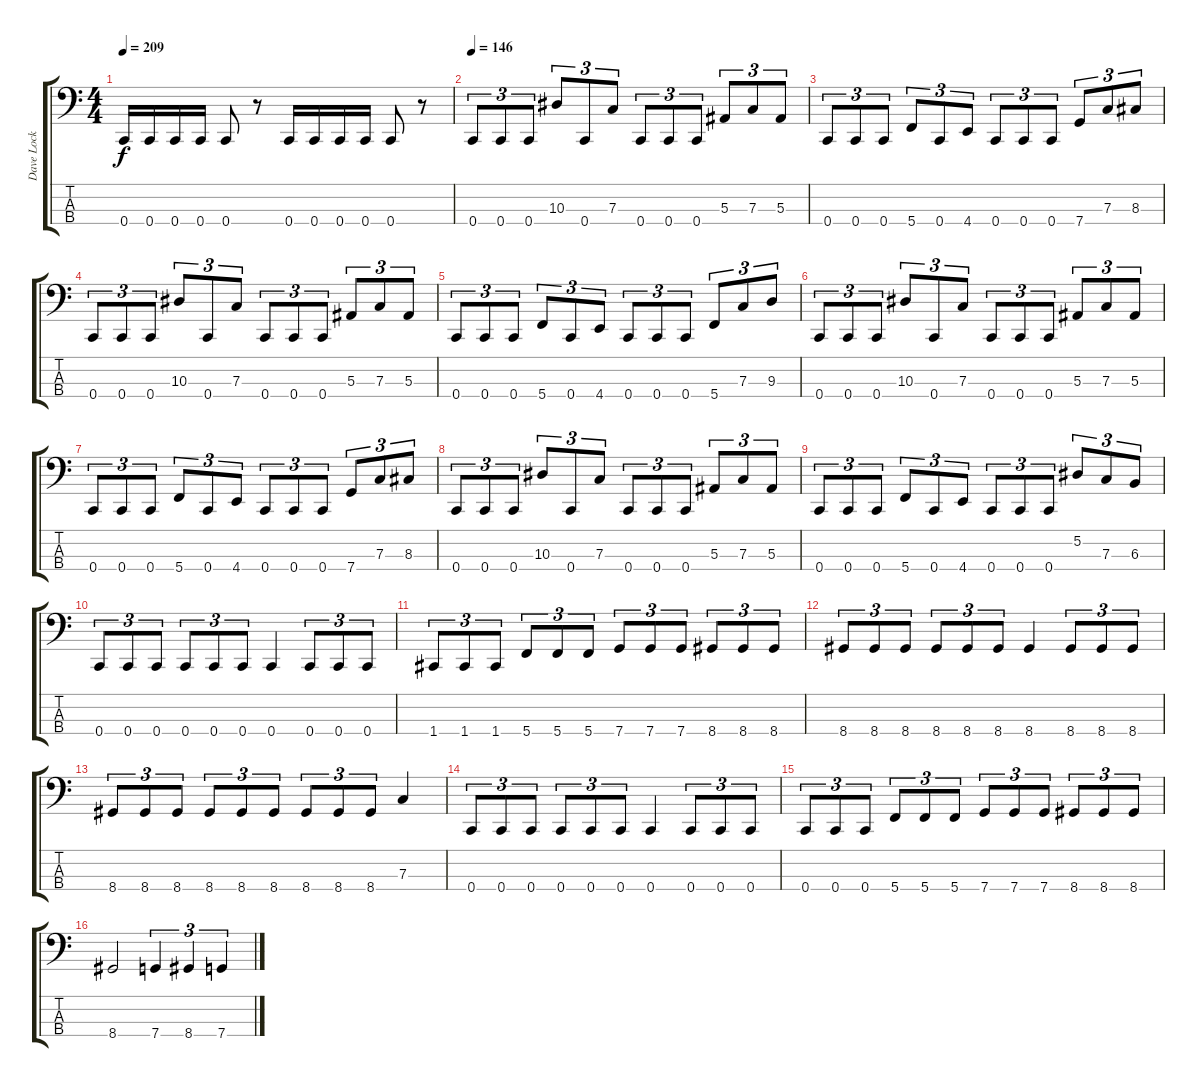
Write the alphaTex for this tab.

\track ("Dave Lock (Bass)" "Dave Lock ") {instrument electricbasspick}
\staff {score tabs}
\tuning (Eb2 Bb1 F1 C1) {hide}
\ts (4 4)
\tempo 209
\clef f4
\ks c
0.4.16{dy f} 0.4.16 0.4.16 0.4.16 0.4.8 r.8 0.4.16 0.4.16 0.4.16 0.4.16 0.4.8 r.8 |
\tempo 146
0.4.8{tu (3 2)} 0.4.8{tu (3 2)} 0.4.8{tu (3 2)} 10.3.8{tu (3 2)} 0.4.8{tu (3 2)} 7.3.8{tu (3 2)} 0.4.8{tu (3 2)} 0.4.8{tu (3 2)} 0.4.8{tu (3 2)} 5.3.8{tu (3 2)} 7.3.8{tu (3 2)} 5.3.8{tu (3 2)} |
0.4.8{tu (3 2)} 0.4.8{tu (3 2)} 0.4.8{tu (3 2)} 5.4.8{tu (3 2)} 0.4.8{tu (3 2)} 4.4.8{tu (3 2)} 0.4.8{tu (3 2)} 0.4.8{tu (3 2)} 0.4.8{tu (3 2)} 7.4.8{tu (3 2)} 7.3.8{tu (3 2)} 8.3.8{tu (3 2)} |
0.4.8{tu (3 2)} 0.4.8{tu (3 2)} 0.4.8{tu (3 2)} 10.3.8{tu (3 2)} 0.4.8{tu (3 2)} 7.3.8{tu (3 2)} 0.4.8{tu (3 2)} 0.4.8{tu (3 2)} 0.4.8{tu (3 2)} 5.3.8{tu (3 2)} 7.3.8{tu (3 2)} 5.3.8{tu (3 2)} |
0.4.8{tu (3 2)} 0.4.8{tu (3 2)} 0.4.8{tu (3 2)} 5.4.8{tu (3 2)} 0.4.8{tu (3 2)} 4.4.8{tu (3 2)} 0.4.8{tu (3 2)} 0.4.8{tu (3 2)} 0.4.8{tu (3 2)} 5.4.8{tu (3 2)} 7.3.8{tu (3 2)} 9.3.8{tu (3 2)} |
0.4.8{tu (3 2)} 0.4.8{tu (3 2)} 0.4.8{tu (3 2)} 10.3.8{tu (3 2)} 0.4.8{tu (3 2)} 7.3.8{tu (3 2)} 0.4.8{tu (3 2)} 0.4.8{tu (3 2)} 0.4.8{tu (3 2)} 5.3.8{tu (3 2)} 7.3.8{tu (3 2)} 5.3.8{tu (3 2)} |
0.4.8{tu (3 2)} 0.4.8{tu (3 2)} 0.4.8{tu (3 2)} 5.4.8{tu (3 2)} 0.4.8{tu (3 2)} 4.4.8{tu (3 2)} 0.4.8{tu (3 2)} 0.4.8{tu (3 2)} 0.4.8{tu (3 2)} 7.4.8{tu (3 2)} 7.3.8{tu (3 2)} 8.3.8{tu (3 2)} |
0.4.8{tu (3 2)} 0.4.8{tu (3 2)} 0.4.8{tu (3 2)} 10.3.8{tu (3 2)} 0.4.8{tu (3 2)} 7.3.8{tu (3 2)} 0.4.8{tu (3 2)} 0.4.8{tu (3 2)} 0.4.8{tu (3 2)} 5.3.8{tu (3 2)} 7.3.8{tu (3 2)} 5.3.8{tu (3 2)} |
0.4.8{tu (3 2)} 0.4.8{tu (3 2)} 0.4.8{tu (3 2)} 5.4.8{tu (3 2)} 0.4.8{tu (3 2)} 4.4.8{tu (3 2)} 0.4.8{tu (3 2)} 0.4.8{tu (3 2)} 0.4.8{tu (3 2)} 5.2.8{tu (3 2)} 7.3.8{tu (3 2)} 6.3.8{tu (3 2)} |
0.4.8{tu (3 2)} 0.4.8{tu (3 2)} 0.4.8{tu (3 2)} 0.4.8{tu (3 2)} 0.4.8{tu (3 2)} 0.4.8{tu (3 2)} 0.4.4 0.4.8{tu (3 2)} 0.4.8{tu (3 2)} 0.4.8{tu (3 2)} |
1.4.8{tu (3 2)} 1.4.8{tu (3 2)} 1.4.8{tu (3 2)} 5.4.8{tu (3 2)} 5.4.8{tu (3 2)} 5.4.8{tu (3 2)} 7.4.8{tu (3 2)} 7.4.8{tu (3 2)} 7.4.8{tu (3 2)} 8.4.8{tu (3 2)} 8.4.8{tu (3 2)} 8.4.8{tu (3 2)} |
8.4.8{tu (3 2)} 8.4.8{tu (3 2)} 8.4.8{tu (3 2)} 8.4.8{tu (3 2)} 8.4.8{tu (3 2)} 8.4.8{tu (3 2)} 8.4.4 8.4.8{tu (3 2)} 8.4.8{tu (3 2)} 8.4.8{tu (3 2)} |
8.4.8{tu (3 2)} 8.4.8{tu (3 2)} 8.4.8{tu (3 2)} 8.4.8{tu (3 2)} 8.4.8{tu (3 2)} 8.4.8{tu (3 2)} 8.4.8{tu (3 2)} 8.4.8{tu (3 2)} 8.4.8{tu (3 2)} 7.3.4 |
0.4.8{tu (3 2)} 0.4.8{tu (3 2)} 0.4.8{tu (3 2)} 0.4.8{tu (3 2)} 0.4.8{tu (3 2)} 0.4.8{tu (3 2)} 0.4.4 0.4.8{tu (3 2)} 0.4.8{tu (3 2)} 0.4.8{tu (3 2)} |
0.4.8{tu (3 2)} 0.4.8{tu (3 2)} 0.4.8{tu (3 2)} 5.4.8{tu (3 2)} 5.4.8{tu (3 2)} 5.4.8{tu (3 2)} 7.4.8{tu (3 2)} 7.4.8{tu (3 2)} 7.4.8{tu (3 2)} 8.4.8{tu (3 2)} 8.4.8{tu (3 2)} 8.4.8{tu (3 2)} |
8.4.2 7.4.4{tu (3 2)} 8.4.4{tu (3 2)} 7.4.4{tu (3 2)}
